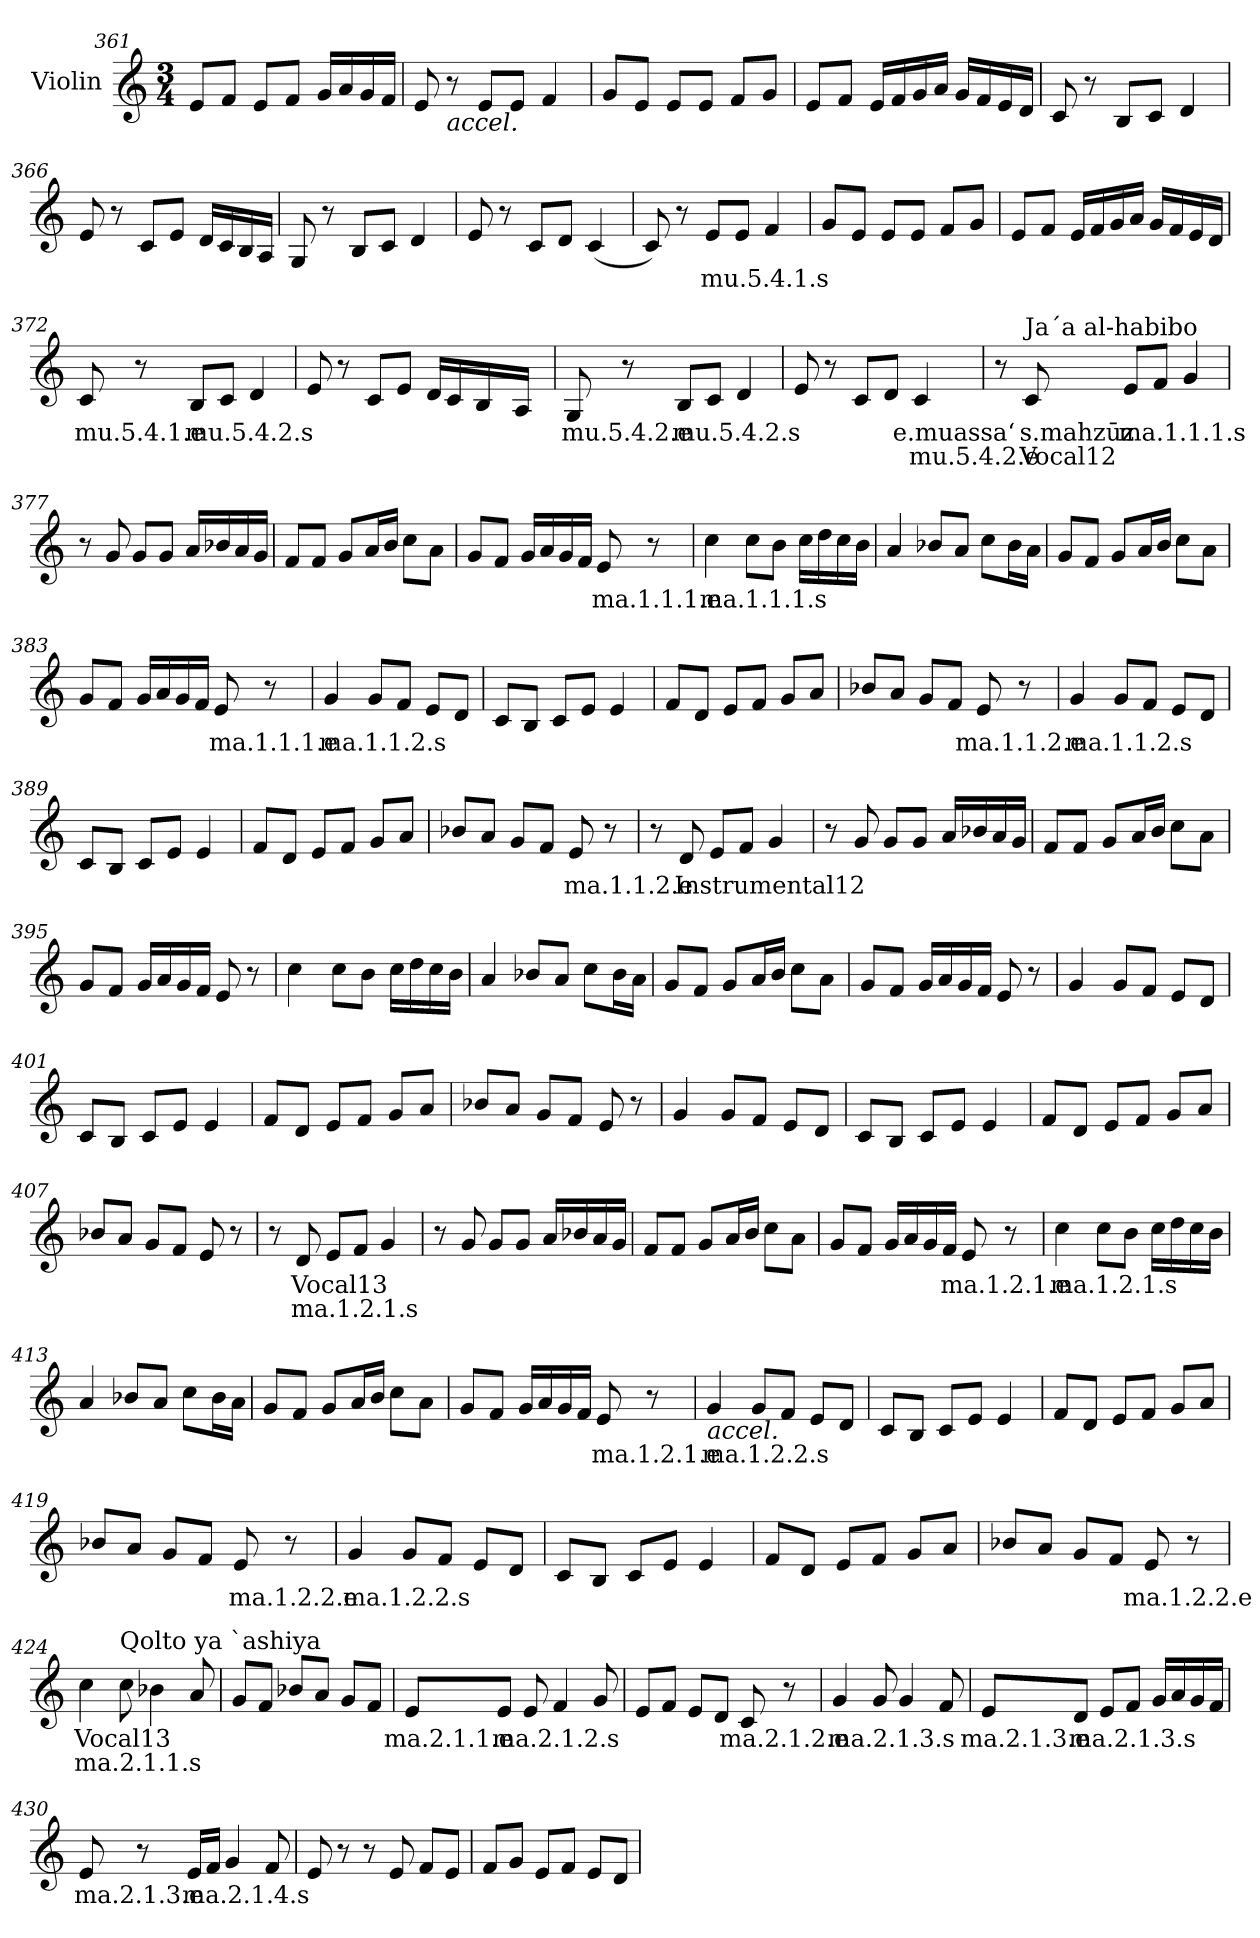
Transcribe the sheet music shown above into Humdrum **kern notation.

**kern	**text	**text
*part1	*part1	*part1
*staff1	*staff1	*staff1
*I"Violin	*	*
*clefG2	*	*
*k[]	*	*
*M3/4	*	*
=361	=361	=361
8e/L	.	.
8f/J	.	.
8e/L	.	.
8f/J	.	.
16g/LL	.	.
16a/	.	.
16g/	.	.
16f/JJ	.	.
=362	=362	=362
8e/	.	.
!LO:TX:b:i:t=accel.	!	!
8r	.	.
8e/L	.	.
8e/J	.	.
4f/	.	.
!!LO:LB:g=z
=363	=363	=363
8g/L	.	.
8e/J	.	.
8e/L	.	.
8e/J	.	.
8f/L	.	.
8g/J	.	.
=364	=364	=364
8e/L	.	.
8f/J	.	.
16e/LL	.	.
16f/	.	.
16g/	.	.
16a/JJ	.	.
16g/LL	.	.
16f/	.	.
16e/	.	.
16d/JJ	.	.
=365	=365	=365
8c/	.	.
8r	.	.
8B/L	.	.
8c/J	.	.
4d/	.	.
=366	=366	=366
8e/	.	.
8r	.	.
8c/L	.	.
8e/J	.	.
16d/LL	.	.
16c/	.	.
16B/	.	.
16A/JJ	.	.
!!LO:LB:g=z
=367	=367	=367
8G/	.	.
8r	.	.
8B/L	.	.
8c/J	.	.
4d/	.	.
=368	=368	=368
8e/	.	.
8r	.	.
8c/L	.	.
8d/J	.	.
(4c/	.	.
=369	=369	=369
8c/)	.	.
8r	.	.
!	!LO:LY:b	!
8e/L	mu.5.4.1.s	.
8e/J	.	.
4f/	.	.
=370	=370	=370
8g/L	.	.
8e/J	.	.
8e/L	.	.
8e/J	.	.
8f/L	.	.
8g/J	.	.
=371	=371	=371
8e/L	.	.
8f/J	.	.
16e/LL	.	.
16f/	.	.
16g/	.	.
16a/JJ	.	.
16g/LL	.	.
16f/	.	.
16e/	.	.
16d/JJ	.	.
!!LO:LB:g=z
=372	=372	=372
!	!LO:LY:b	!
8c/	mu.5.4.1.e	.
8r	.	.
!	!LO:LY:b	!
8B/L	mu.5.4.2.s	.
8c/J	.	.
4d/	.	.
!!LO:LB:g=z
=373	=373	=373
8e/	.	.
8r	.	.
8c/L	.	.
8e/J	.	.
16d/LL	.	.
16c/	.	.
16B/	.	.
16A/JJ	.	.
=374	=374	=374
!	!LO:LY:b	!
8G/	mu.5.4.2.e	.
8r	.	.
!	!LO:LY:b	!
8B/L	mu.5.4.2.s	.
8c/J	.	.
4d/	.	.
=375	=375	=375
8e/	.	.
8r	.	.
8c/L	.	.
8d/J	.	.
!	!LO:LY:b	!LO:LY:b
4c/	e.muassa‘	mu.5.4.2.e
!!LO:LB:g=z
=376	=376	=376
8r	.	.
!LO:TX:a:t=Ja´a al-habibo	!	!
!	!LO:LY:b	!LO:LY:b
8c/	s.mahzūz	Vocal12
!	!LO:LY:b	!
8e/L	ma.1.1.1.s	.
8f/J	.	.
4g/	.	.
!!LO:LB:g=z
=377	=377	=377
8r	.	.
8g/	.	.
8g/L	.	.
8g/J	.	.
16a/LL	.	.
16b-X/	.	.
16a/	.	.
16g/JJ	.	.
!!LO:PB:g=z
=378	=378	=378
8f/L	.	.
8f/J	.	.
8g/L	.	.
16a/L	.	.
16b/JJ	.	.
8cc\L	.	.
8a\J	.	.
=379	=379	=379
8g/L	.	.
8f/J	.	.
16g/LL	.	.
16a/	.	.
16g/	.	.
16f/JJ	.	.
!	!LO:LY:b	!
8e/	ma.1.1.1.e	.
8r	.	.
=380	=380	=380
!	!LO:LY:b	!
4cc\	ma.1.1.1.s	.
8cc\L	.	.
8b\J	.	.
16cc\LL	.	.
16dd\	.	.
16cc\	.	.
16b\JJ	.	.
=381	=381	=381
4a/	.	.
8b-X/L	.	.
8a/J	.	.
8cc\L	.	.
16b-\L	.	.
16a\JJ	.	.
!!LO:LB:g=z
=382	=382	=382
8g/L	.	.
8f/J	.	.
8g/L	.	.
16a/L	.	.
16b/JJ	.	.
8cc\L	.	.
8a\J	.	.
!!LO:LB:g=z
=383	=383	=383
8g/L	.	.
8f/J	.	.
16g/LL	.	.
16a/	.	.
16g/	.	.
16f/JJ	.	.
!	!LO:LY:b	!
8e/	ma.1.1.1.e	.
8r	.	.
=384	=384	=384
!	!LO:LY:b	!
4g/	ma.1.1.2.s	.
8g/L	.	.
8f/J	.	.
8e/L	.	.
8d/J	.	.
=385	=385	=385
8c/L	.	.
8B/J	.	.
8c/L	.	.
8e/J	.	.
4e/	.	.
=386	=386	=386
8f/L	.	.
8d/J	.	.
8e/L	.	.
8f/J	.	.
8g/L	.	.
8a/J	.	.
!!LO:LB:g=z
=387	=387	=387
8b-X/L	.	.
8a/J	.	.
8g/L	.	.
8f/J	.	.
!	!LO:LY:b	!
8e/	ma.1.1.2.e	.
8r	.	.
=388	=388	=388
!	!LO:LY:b	!
4g/	ma.1.1.2.s	.
8g/L	.	.
8f/J	.	.
8e/L	.	.
8d/J	.	.
!!LO:LB:g=z
=389	=389	=389
8c/L	.	.
8B/J	.	.
8c/L	.	.
8e/J	.	.
4e/	.	.
=390	=390	=390
8f/L	.	.
8d/J	.	.
8e/L	.	.
8f/J	.	.
8g/L	.	.
8a/J	.	.
=391	=391	=391
8b-X/L	.	.
8a/J	.	.
8g/L	.	.
8f/J	.	.
!	!LO:LY:b	!
8e/	ma.1.1.2.e	.
8r	.	.
=392	=392	=392
8r	.	.
!	!LO:LY:b	!
8d/	Instrumental12	.
8e/L	.	.
8f/J	.	.
4g/	.	.
!!LO:LB:g=z
=393	=393	=393
8r	.	.
8g/	.	.
8g/L	.	.
8g/J	.	.
16a/LL	.	.
16b-X/	.	.
16a/	.	.
16g/JJ	.	.
!!LO:LB:g=z
=394	=394	=394
8f/L	.	.
8f/J	.	.
8g/L	.	.
16a/L	.	.
16b/JJ	.	.
8cc\L	.	.
8a\J	.	.
=395	=395	=395
8g/L	.	.
8f/J	.	.
16g/LL	.	.
16a/	.	.
16g/	.	.
16f/JJ	.	.
8e/	.	.
8r	.	.
=396	=396	=396
4cc\	.	.
8cc\L	.	.
8b\J	.	.
16cc\LL	.	.
16dd\	.	.
16cc\	.	.
16b\JJ	.	.
=397	=397	=397
4a/	.	.
8b-X/L	.	.
8a/J	.	.
8cc\L	.	.
16b-\L	.	.
16a\JJ	.	.
=398	=398	=398
8g/L	.	.
8f/J	.	.
8g/L	.	.
16a/L	.	.
16b/JJ	.	.
8cc\L	.	.
8a\J	.	.
!!LO:LB:g=z
=399	=399	=399
8g/L	.	.
8f/J	.	.
16g/LL	.	.
16a/	.	.
16g/	.	.
16f/JJ	.	.
8e/	.	.
8r	.	.
!!LO:LB:g=z
=400	=400	=400
4g/	.	.
8g/L	.	.
8f/J	.	.
8e/L	.	.
8d/J	.	.
=401	=401	=401
8c/L	.	.
8B/J	.	.
8c/L	.	.
8e/J	.	.
4e/	.	.
=402	=402	=402
8f/L	.	.
8d/J	.	.
8e/L	.	.
8f/J	.	.
8g/L	.	.
8a/J	.	.
=403	=403	=403
8b-X/L	.	.
8a/J	.	.
8g/L	.	.
8f/J	.	.
8e/	.	.
8r	.	.
=404	=404	=404
4g/	.	.
8g/L	.	.
8f/J	.	.
8e/L	.	.
8d/J	.	.
=405	=405	=405
8c/L	.	.
8B/J	.	.
8c/L	.	.
8e/J	.	.
4e/	.	.
!!LO:LB:g=z
=406	=406	=406
8f/L	.	.
8d/J	.	.
8e/L	.	.
8f/J	.	.
8g/L	.	.
8a/J	.	.
=407	=407	=407
8b-X/L	.	.
8a/J	.	.
8g/L	.	.
8f/J	.	.
8e/	.	.
8r	.	.
=408	=408	=408
8r	.	.
!	!LO:LY:b	!LO:LY:b
8d/	Vocal13	ma.1.2.1.s
8e/L	.	.
8f/J	.	.
4g/	.	.
=409	=409	=409
8r	.	.
8g/	.	.
8g/L	.	.
8g/J	.	.
16a/LL	.	.
16b-X/	.	.
16a/	.	.
16g/JJ	.	.
=410	=410	=410
8f/L	.	.
8f/J	.	.
8g/L	.	.
16a/L	.	.
16b/JJ	.	.
8cc\L	.	.
8a\J	.	.
!!LO:PB:g=z
=411	=411	=411
8g/L	.	.
8f/J	.	.
16g/LL	.	.
16a/	.	.
16g/	.	.
16f/JJ	.	.
!	!LO:LY:b	!
8e/	ma.1.2.1.e	.
8r	.	.
=412	=412	=412
!	!LO:LY:b	!
4cc\	ma.1.2.1.s	.
8cc\L	.	.
8b\J	.	.
16cc\LL	.	.
16dd\	.	.
16cc\	.	.
16b\JJ	.	.
=413	=413	=413
4a/	.	.
8b-X/L	.	.
8a/J	.	.
8cc\L	.	.
16b-\L	.	.
16a\JJ	.	.
=414	=414	=414
8g/L	.	.
8f/J	.	.
8g/L	.	.
16a/L	.	.
16b/JJ	.	.
8cc\L	.	.
8a\J	.	.
!!LO:LB:g=z
=415	=415	=415
8g/L	.	.
8f/J	.	.
16g/LL	.	.
16a/	.	.
16g/	.	.
16f/JJ	.	.
!	!LO:LY:b	!
8e/	ma.1.2.1.e	.
8r	.	.
!!LO:LB:g=z
=416	=416	=416
!LO:TX:b:i:t=accel.	!	!
!	!LO:LY:b	!
4g/	ma.1.2.2.s	.
8g/L	.	.
8f/J	.	.
8e/L	.	.
8d/J	.	.
=417	=417	=417
8c/L	.	.
8B/J	.	.
8c/L	.	.
8e/J	.	.
4e/	.	.
=418	=418	=418
8f/L	.	.
8d/J	.	.
8e/L	.	.
8f/J	.	.
8g/L	.	.
8a/J	.	.
=419	=419	=419
8b-X/L	.	.
8a/J	.	.
8g/L	.	.
8f/J	.	.
!	!LO:LY:b	!
8e/	ma.1.2.2.e	.
8r	.	.
!!LO:LB:g=z
=420	=420	=420
!	!LO:LY:b	!
4g/	ma.1.2.2.s	.
8g/L	.	.
8f/J	.	.
8e/L	.	.
8d/J	.	.
=421	=421	=421
8c/L	.	.
8B/J	.	.
8c/L	.	.
8e/J	.	.
4e/	.	.
!!LO:LB:g=z
=422	=422	=422
8f/L	.	.
8d/J	.	.
8e/L	.	.
8f/J	.	.
8g/L	.	.
8a/J	.	.
=423	=423	=423
8b-X/L	.	.
8a/J	.	.
8g/L	.	.
8f/J	.	.
!	!LO:LY:b	!
8e/	ma.1.2.2.e	.
8r	.	.
=424	=424	=424
!	!LO:LY:b	!LO:LY:b
4cc\	Vocal13	ma.2.1.1.s
!LO:TX:a:t=Qolto ya `ashiya	!	!
8cc\	.	.
4b-X\	.	.
8a/	.	.
=425	=425	=425
8g/L	.	.
8f/J	.	.
8b-X/L	.	.
8a/J	.	.
8g/L	.	.
8f/J	.	.
!!LO:LB:g=z
=426	=426	=426
!	!LO:LY:b	!
8e/L	ma.2.1.1.e	.
!	!LO:LY:b	!
8e/J	ma.2.1.2.s	.
8e/	.	.
4f/	.	.
8g/	.	.
=427	=427	=427
8e/L	.	.
8f/J	.	.
8e/L	.	.
8d/J	.	.
!	!LO:LY:b	!
8c/	ma.2.1.2.e	.
8r	.	.
!!LO:LB:g=z
=428	=428	=428
!	!LO:LY:b	!
4g/	ma.2.1.3.s	.
8g/	.	.
4g/	.	.
8f/	.	.
=429	=429	=429
!	!LO:LY:b	!
8e/L	ma.2.1.3.e	.
!	!LO:LY:b	!
8d/J	ma.2.1.3.s	.
8e/L	.	.
8f/J	.	.
16g/LL	.	.
16a/	.	.
16g/	.	.
16f/JJ	.	.
=430	=430	=430
!	!LO:LY:b	!
8e/	ma.2.1.3.e	.
8r	.	.
!	!LO:LY:b	!
16e/LL	ma.2.1.4.s	.
16f/JJ	.	.
4g/	.	.
8f/	.	.
!!LO:LB:g=z
=431	=431	=431
8e/	.	.
8r	.	.
8r	.	.
8e/	.	.
8f/L	.	.
8e/J	.	.
=432	=432	=432
8f/L	.	.
8g/J	.	.
8e/L	.	.
8f/J	.	.
8e/L	.	.
8d/J	.	.
=	=	=
*-	*-	*-
